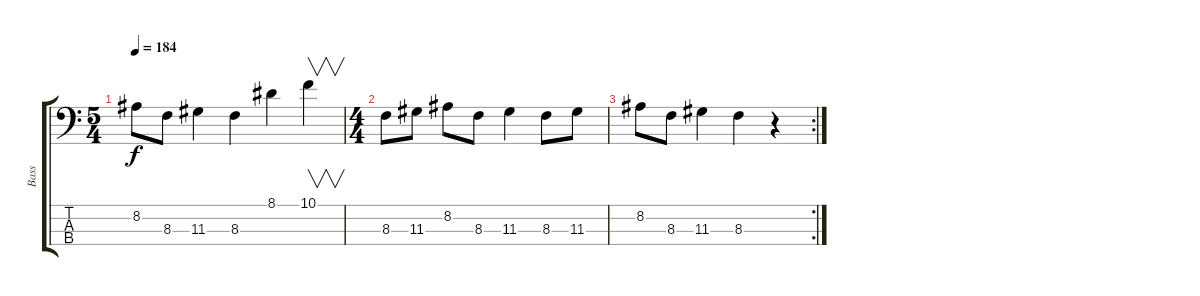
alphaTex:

\track ("Bass" "Bass") {instrument electricbassfinger}
\staff {score tabs}
\tuning (G2 D2 A1 E1) {hide}
\ts (5 4)
\tempo 184
\clef f4
\ks c
8.2.8{dy f} 8.3.8 11.3.4 8.3.4 8.1.4 10.1.4{v} |
\ts (4 4)
8.3.8 11.3.8 8.2.8 8.3.8 11.3.4 8.3.8 11.3.8 |
\rc 2
8.2.8 8.3.8 11.3.4 8.3.4 r.4
